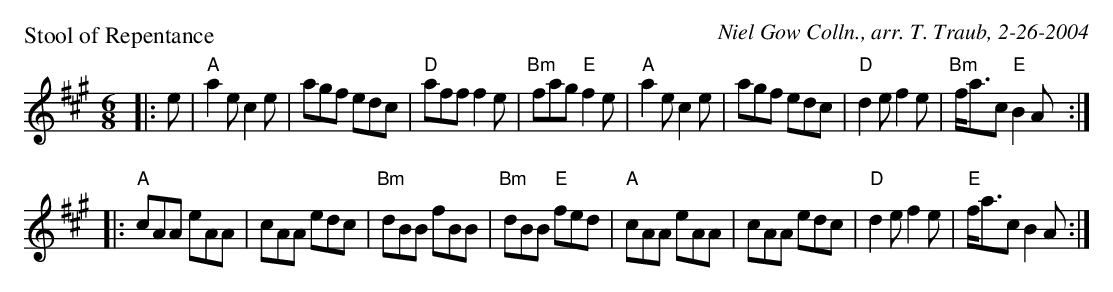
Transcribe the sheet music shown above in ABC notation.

X:1
P: Stool of Repentance
C: Niel Gow Colln., arr. T. Traub, 2-26-2004
L: 1/8
M: 6/8
K: A
|: e| "A"a2 e c2 e|agf edc|"D"aff f2 e|"Bm"fag "E"f2 e|"A"a2 e c2 e|agf edc|"D"d2 e f2 e|"Bm"f<ac "E"B2 A :|
|: "A"cAA eAA|cAA edc|"Bm"dBB fBB |"Bm"dBB "E"fed|"A"cAA eAA|cAA edc|"D"d2 e f2 e|"E"f<ac B2 A :|
